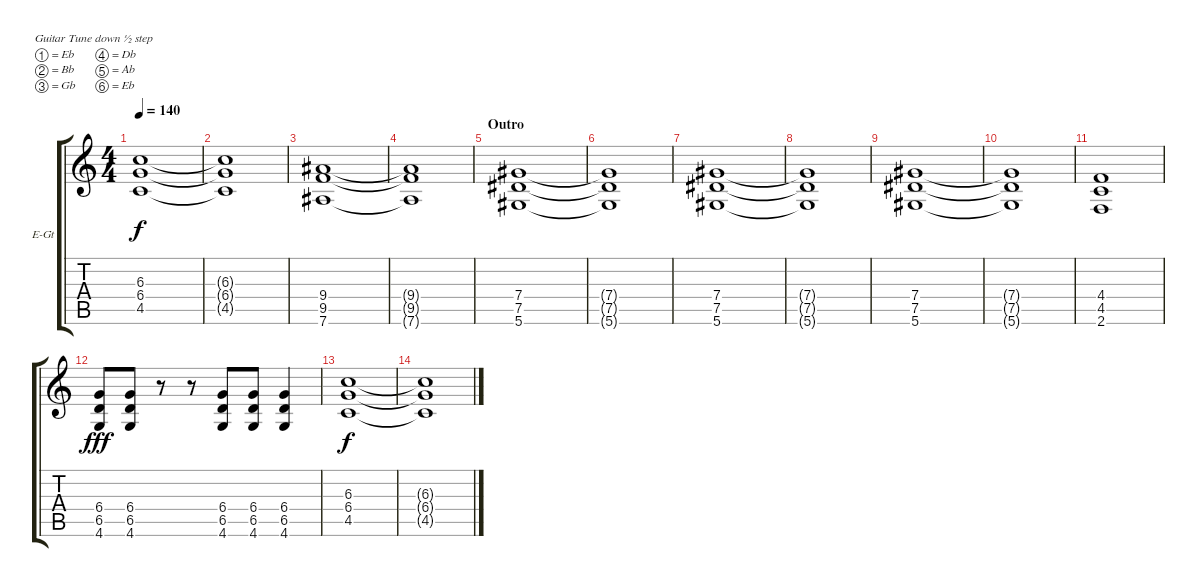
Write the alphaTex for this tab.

\bracketExtendMode groupsimilarinstruments
\firstSystemTrackNameOrientation horizontal
\otherSystemsTrackNameOrientation horizontal
\track ("Electric Guitar" "E-Gt") {instrument distortionguitar}
\staff {score tabs}
\tuning (Eb4 Bb3 Gb3 Db3 Ab2 Eb2)
\ts (4 4)
\tempo 140
\clef g2
\ks c
(6.3 6.4 4.5).1{dy f} |
(6.3{t} 6.4{t} 4.5{t}).1 |
(9.4 9.5 7.6).1 |
(9.4{t} 9.5{t} 7.6{t}).1 |
\section ("" "Outro")
(7.4 7.5 5.6).1 |
(7.4{t} 7.5{t} 5.6{t}).1 |
(7.4 7.5 5.6).1 |
(7.4{t} 7.5{t} 5.6{t}).1 |
(7.4 7.5 5.6).1 |
(7.4{t} 7.5{t} 5.6{t}).1 |
(4.4 4.5 2.6).1 |
(6.4 6.5 4.6).8{dy fff} (6.4 6.5 4.6).8 r.8 r.8 (6.4 6.5 4.6).8 (6.4 6.5 4.6).8 (6.4 6.5 4.6).4 |
(6.3 6.4 4.5).1{dy f} |
(6.3{t} 6.4{t} 4.5{t}).1
